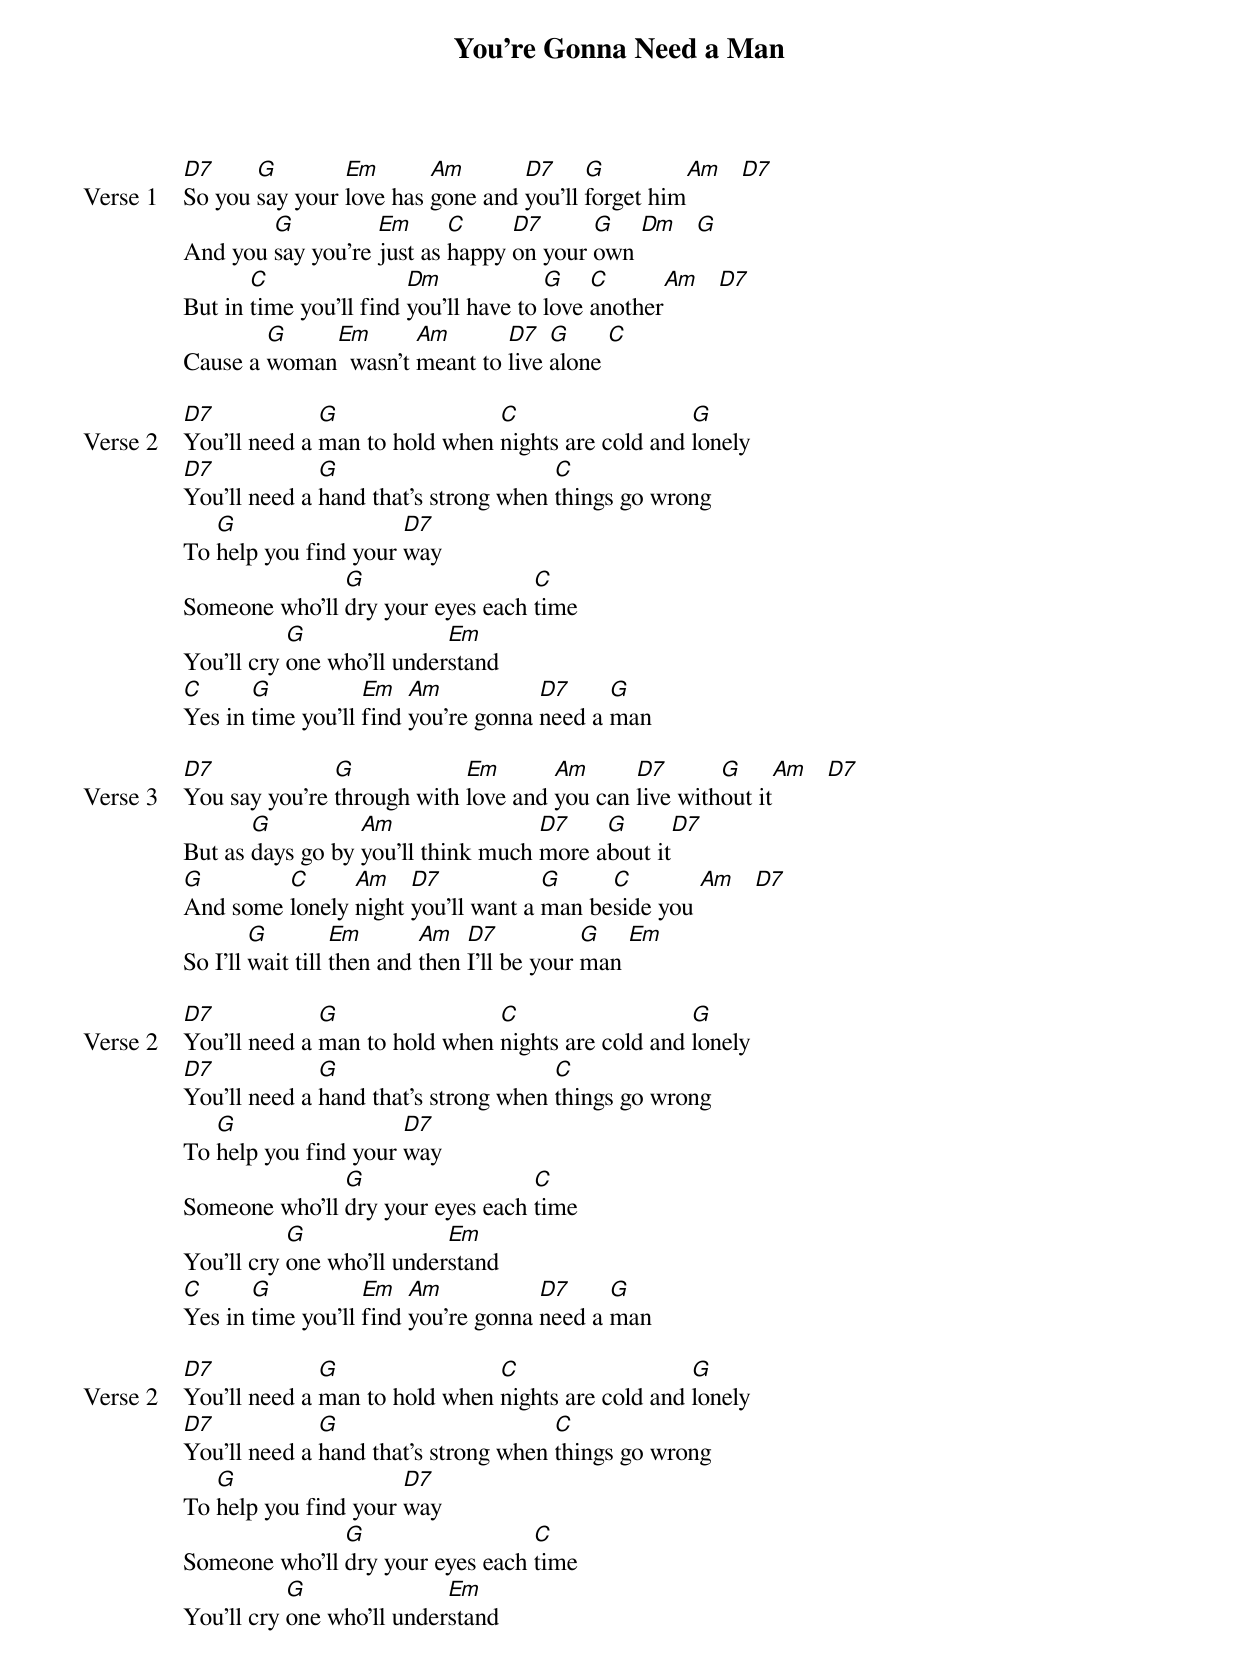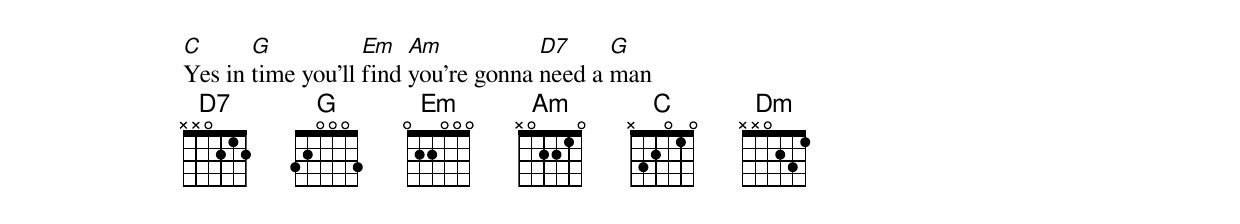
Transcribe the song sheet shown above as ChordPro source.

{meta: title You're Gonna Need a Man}
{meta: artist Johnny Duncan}
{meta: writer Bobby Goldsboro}

{start_of_verse: Verse 1}
[D7]So you [G]say your [Em]love has [Am]gone and [D7]you'll [G]forget him[Am]   [D7]
And you [G]say you're [Em]just as [C]happy [D7]on your [G]own [Dm]   [G]
But in [C]time you'll find [Dm]you'll have to [G]love [C]another[Am]   [D7]
Cause a [G]woman[Em]  wasn't [Am]meant to [D7]live [G]alone [C]
{end_of_verse}

{start_of_verse: Verse 2}
[D7]You'll need a [G]man to hold when [C]nights are cold and [G]lonely
[D7]You'll need a [G]hand that's strong when [C]things go wrong
To [G]help you find your [D7]way
Someone who'll [G]dry your eyes each [C]time
You'll cry [G]one who'll under[Em]stand
[C]Yes in [G]time you'll [Em]find [Am]you're gonna [D7]need a [G]man
{end_of_verse}

{start_of_verse: Verse 3}
[D7]You say you're [G]through with [Em]love and [Am]you can [D7]live with[G]out it[Am]   [D7]
But as [G]days go by [Am]you'll think much [D7]more a[G]bout it[D7]
[G]And some [C]lonely [Am]night [D7]you'll want a [G]man be[C]side you [Am]   [D7]
So I'll [G]wait till [Em]then and [Am]then [D7]I'll be your [G]man [Em]
{end_of_verse}

{start_of_verse: Verse 2}
[D7]You'll need a [G]man to hold when [C]nights are cold and [G]lonely
[D7]You'll need a [G]hand that's strong when [C]things go wrong
To [G]help you find your [D7]way
Someone who'll [G]dry your eyes each [C]time
You'll cry [G]one who'll under[Em]stand
[C]Yes in [G]time you'll [Em]find [Am]you're gonna [D7]need a [G]man
{end_of_verse}

{start_of_verse: Verse 2}
[D7]You'll need a [G]man to hold when [C]nights are cold and [G]lonely
[D7]You'll need a [G]hand that's strong when [C]things go wrong
To [G]help you find your [D7]way
Someone who'll [G]dry your eyes each [C]time
You'll cry [G]one who'll under[Em]stand
[C]Yes in [G]time you'll [Em]find [Am]you're gonna [D7]need a [G]man
{end_of_verse}
